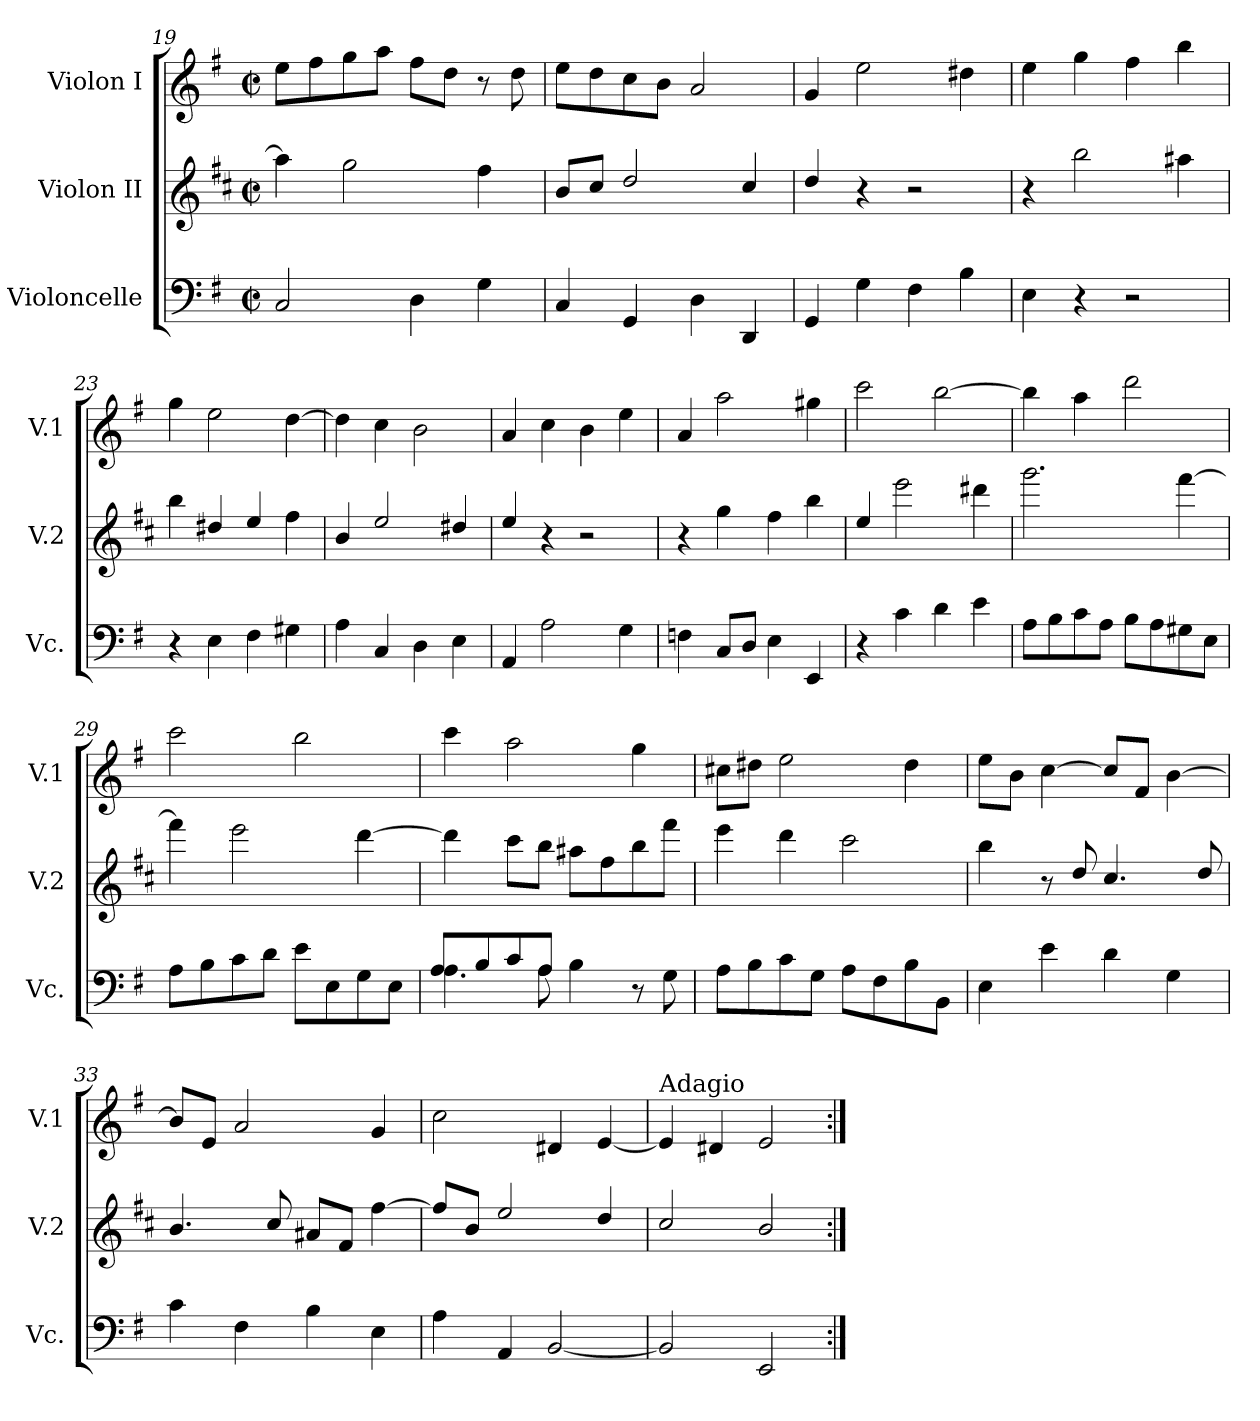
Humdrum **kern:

**kern	**kern	**kern
*part3	*part2	*part1
*staff3	*staff2	*staff1
*I"Violoncelle	*I"Violon II	*I"Violon I
*I'Vc.	*I'V.2	*I'V.1
!!LO:LB:g=z
*clefF4	*clefG2	*clefG2
*	*ITrd4c7	*
*k[f#]	*k[f#]	*k[f#]
*G:	*G:	*G:
*M2/2	*M2/2	*M2/2
*met(c|)	*met(c|)	*met(c|)
=19	=19	=19
2C/	4dd\]	8ee\L
.	.	8ff#\
.	2cc\	8gg\
.	.	8aa\J
4D\	.	8ff#\L
.	.	8dd\J
4G\	4b\	8r
.	.	8dd\
=20	=20	=20
4C/	8e/L	8ee\L
.	8f#/J	8dd\
4GG/	2g/	8cc\
.	.	8b\J
4D\	.	2a/
4DD/	4f#/	.
=21	=21	=21
4GG/	4g/	4g/
4G\	4r	2ee\
4F#\	2r	.
4B\	.	4dd#X\
=22	=22	=22
4E\	4r	4ee\
4r	2ee\	4gg\
2r	.	4ff#\
.	4dd#X\	4bb\
=23	=23	=23
4r	4ee\	4gg\
4E\	4g#X/	2ee\
4F#\	4a/	.
4G#X\	4b\	[4dd\
=24	=24	=24
4A\	4e/	4dd\]
4C/	2a/	4cc\
4D\	.	2b\
4E\	4g#X/	.
=25	=25	=25
4AA/	4a/	4a/
2A\	4r	4cc\
.	2r	4b\
4G\	.	4ee\
=26	=26	=26
4Fn\	4r	4a/
8C/L	4cc\	2aa\
8D/J	.	.
4E\	4b\	.
4EE/	4ee\	4gg#X\
=27	=27	=27
4r	4a/	2ccc\
4c\	2aa\	.
4d\	.	[2bb\
4e\	4gg#X\	.
!!LO:PB:g=z
=28	=28	=28
8A\L	2.ccc\	4bb\]
8B\	.	.
8c\	.	4aa\
8A\J	.	.
8B\L	.	2ddd\
8A\	.	.
8G#X\	[4bb\	.
8E\J	.	.
=29	=29	=29
8A\L	4bb\]	2ccc\
8B\	.	.
8c\	2aa\	.
8d\J	.	.
8e\L	.	2bb\
8E\	.	.
8G\	[4gg\	.
8E\J	.	.
=30	=30	=30
*^	*	*
4.A\	8A/L	4gg\]	4ccc\
.	8B/	.	.
.	8c/	8ff#\L	2aa\
8A\	8A/J	8ee\J	.
4B\	2ryy	8dd#X\L	.
.	.	8b\	.
8r	.	8ee\	4gg\
8G\	.	8bb\J	.
*v	*v	*	*
=31	=31	=31
8A\L	4aa\	8cc#X\L
8B\	.	8dd#X\J
8c\	4gg\	2ee\
8G\J	.	.
8A\L	2ff#\	.
8F#\	.	.
8B\	.	4dd#\
8BB\J	.	.
=32	=32	=32
4E\	4ee\	8ee\L
.	.	8b\J
4e\	8r	[4cc\
.	8g/	.
4d\	4.f#/	8cc/L]
.	.	8f#/J
4G\	.	[4b\
.	8g/	.
=33	=33	=33
4c\	4.e/	8b/L]
.	.	8e/J
4F#\	.	2a/
.	8f#/	.
4B\	8d#X/L	.
.	8B/J	.
4E\	[4b\	4g/
=34	=34	=34
4A\	8b/L]	2cc\
.	8e/J	.
4AA/	2a/	.
[2BB/	.	4d#X/
.	4g/	[4e/
=35	=35	=35
!	!	!LO:TX:a:t=Adagio
2BB/]	2f#/	4e/]
.	.	4d#X/
2EE/	2e/	2e/
=:|!	=:|!	=:|!
*-	*-	*-
